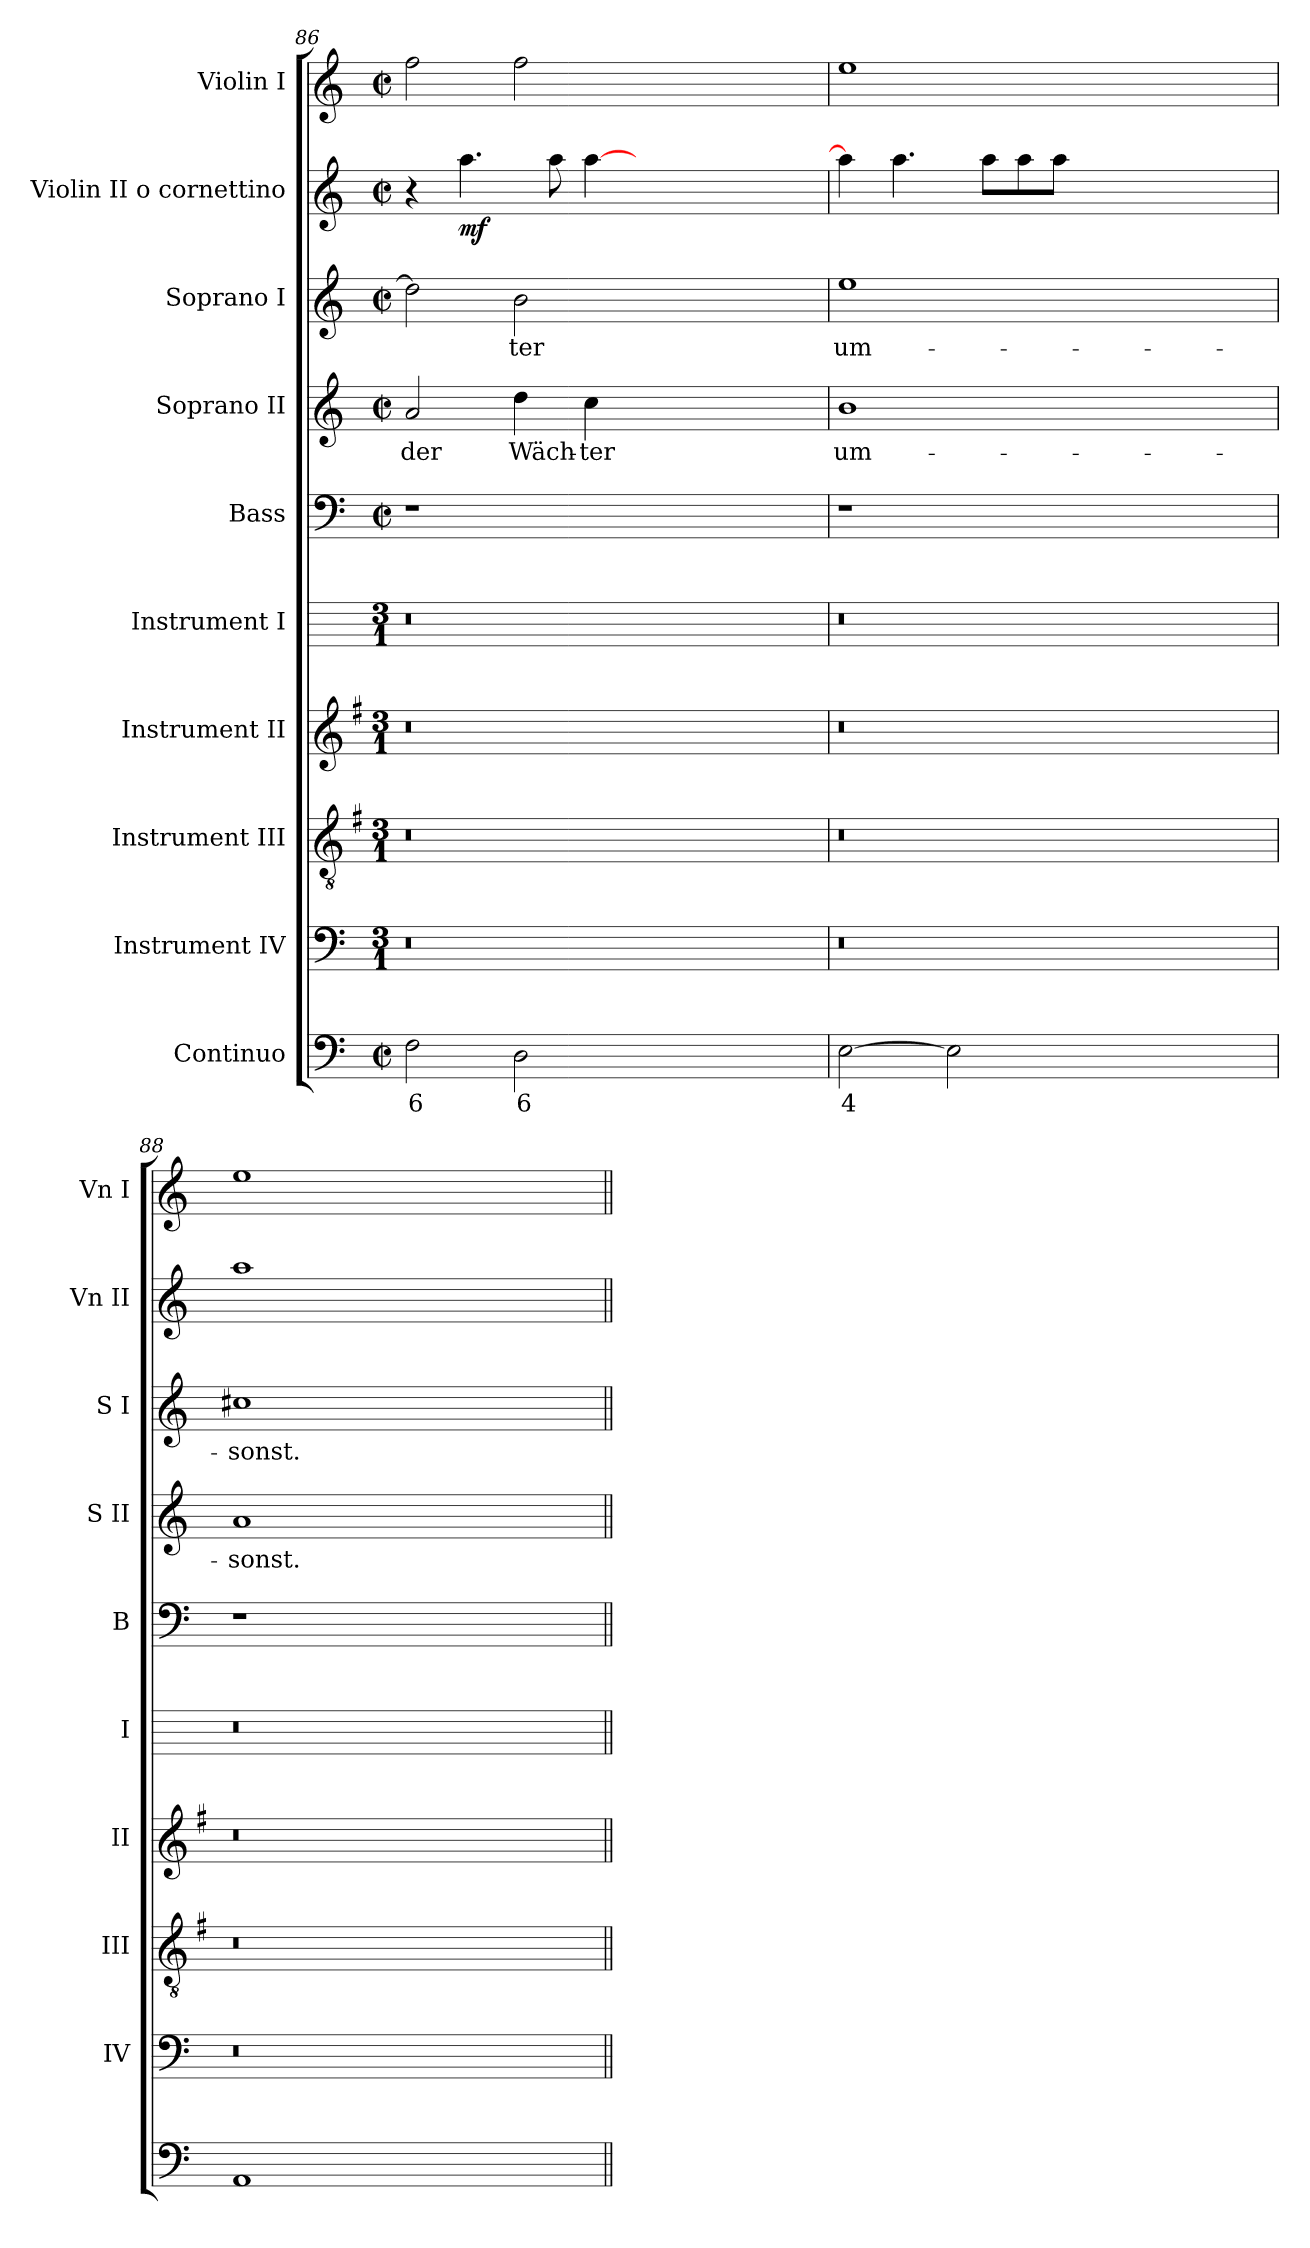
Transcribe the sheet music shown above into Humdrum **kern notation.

**kern	**text	**kern	**kern	**kern	**kern	**kern	**kern	**text	**kern	**text	**kern	**dynam	**kern
*part10	*part10	*part9	*part8	*part7	*part6	*part5	*part4	*part4	*part3	*part3	*part2	*part2	*part1
*staff10	*staff10	*staff9	*staff8	*staff7	*staff6	*staff5	*staff4	*staff4	*staff3	*staff3	*staff2	*staff2	*staff1
*I"Continuo	*	*I"Instrument IV	*I"Instrument III	*I"Instrument II	*I"Instrument I	*I"Bass	*I"Soprano II	*	*I"Soprano I	*	*I"Violin II o cornettino	*	*I"Violin I
*	*	*I'IV	*I'III	*I'II	*I'I	*I'B	*I'S II	*	*I'S I	*	*I'Vn II	*	*I'Vn I
*clefF4	*	*clefF4	*clefGv2	*clefG2	*	*clefF4	*clefG2	*	*clefG2	*	*clefG2	*	*clefG2
*	*	*	*ITrd4c7	*ITrd4c7	*ITrd4c7	*	*	*	*	*	*	*	*
*k[]	*	*k[]	*k[]	*k[]	*	*k[]	*k[]	*	*k[]	*	*k[]	*	*k[]
*C:	*	*C:	*C:	*C:	*	*C:	*C:	*	*C:	*	*C:	*	*C:
*M2/2	*	*M3/1	*M3/1	*M3/1	*M3/1	*M2/2	*M2/2	*	*M2/2	*	*M2/2	*	*M2/2
*met(c|)	*	*	*	*	*	*met(c|)	*met(c|)	*	*met(c|)	*	*met(c|)	*	*met(c|)
=86	=86	=86	=86	=86	=86	=86	=86	=86	=86	=86	=86	=86	=86
!	!LO:LY:b	!	!	!	!	!	!	!LO:LY:b	!	!	!	!	!
2F	6	0.r	0.r	0.r	0.r	1r	2a	der	2dd]	.	4r	.	2ff
!	!	!	!	!	!	!	!	!	!	!	!	!LO:DY:b	!
.	.	.	.	.	.	.	.	.	.	.	4.aa	mf	.
!	!LO:LY:b	!	!	!	!	!	!	!LO:LY:b	!	!LO:LY:b	!	!	!
2D	6	.	.	.	.	.	4dd	Wäch-	2b	ter	.	.	2ff
.	.	.	.	.	.	.	.	.	.	.	8aa	.	.
!	!	!	!	!	!	!	!	!LO:LY:b	!	!	!	!	!
.	.	.	.	.	.	.	4cc	-ter	.	.	[4aa	.	.
0ryy	.	.	.	.	.	0ryy	0ryy	.	0ryy	.	0ryy	.	0ryy
=87	=87	=87	=87	=87	=87	=87	=87	=87	=87	=87	=87	=87	=87
!	!LO:LY:b	!	!	!	!	!	!	!LO:LY:b	!	!LO:LY:b	!	!	!
[2E	4	0.r	0.r	0.r	0.r	1r	1b	um-	1ee	um-	4aa]	.	1ee
.	.	.	.	.	.	.	.	.	.	.	4.aa	.	.
2E]	.	.	.	.	.	.	.	.	.	.	.	.	.
.	.	.	.	.	.	.	.	.	.	.	8aaL	.	.
.	.	.	.	.	.	.	.	.	.	.	8aa	.	.
.	.	.	.	.	.	.	.	.	.	.	8aaJ	.	.
0ryy	.	.	.	.	.	0ryy	0ryy	.	0ryy	.	0ryy	.	0ryy
=88	=88	=88	=88	=88	=88	=88	=88	=88	=88	=88	=88	=88	=88
!	!	!	!	!	!	!	!	!LO:LY:b	!	!LO:LY:b	!	!	!
1AA	.	0.r	0.r	0.r	0.r	1r	1a	-sonst.	1cc#X	-sonst.	1aa	.	1ee
0ryy	.	.	.	.	.	0ryy	0ryy	.	0ryy	.	0ryy	.	0ryy
=||	=||	=||	=||	=||	=||	=||	=||	=||	=||	=||	=||	=||	=||
*-	*-	*-	*-	*-	*-	*-	*-	*-	*-	*-	*-	*-	*-
